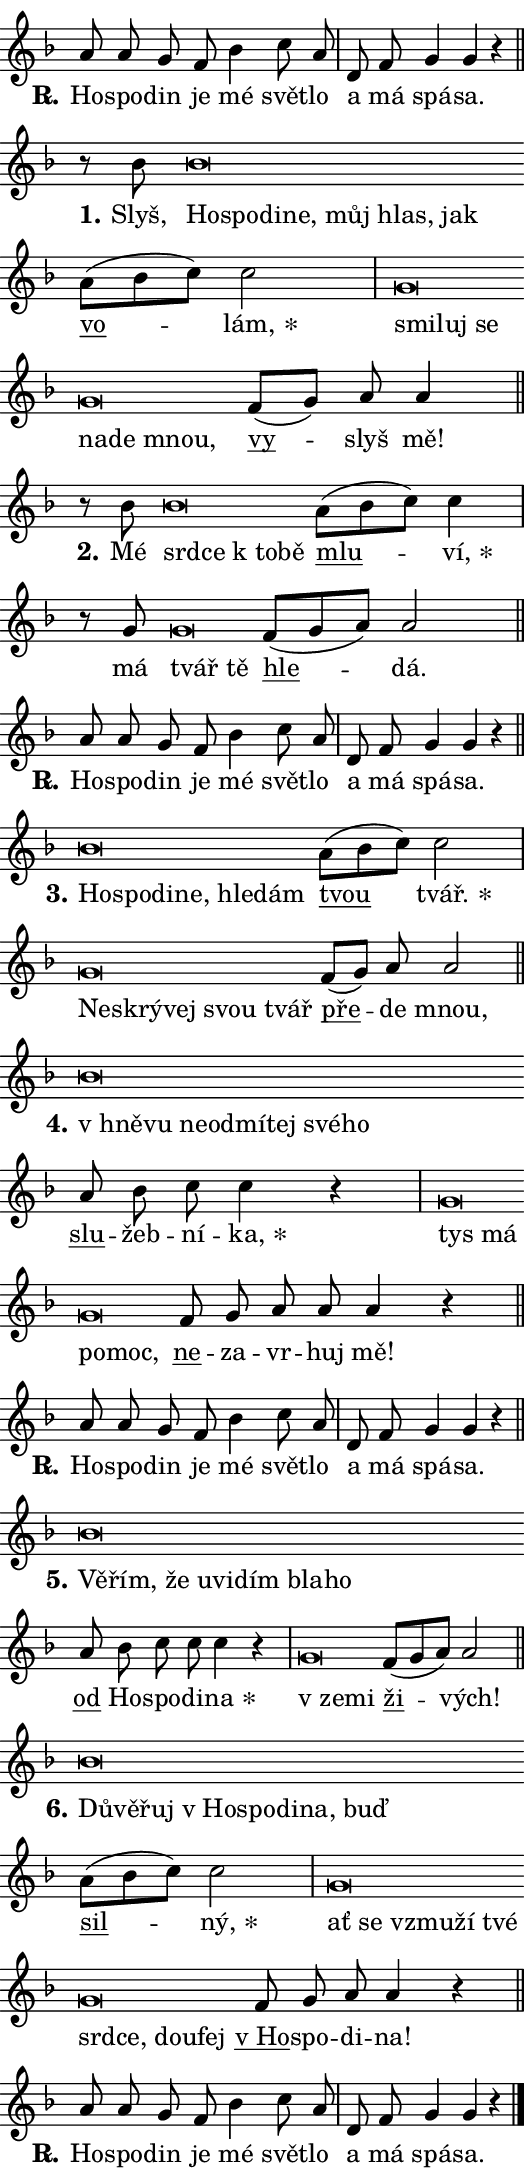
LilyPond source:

\version "2.24.0"
\header { tagline = "" }
\paper {
  indent = 0\cm
  top-margin = 0\cm
  right-margin = 0.13\cm % to fit lyric hyphens
  bottom-margin = 0\cm
  left-margin = 0\cm
  paper-width = 9\cm
  page-breaking = #ly:one-page-breaking
  system-system-spacing.basic-distance = #11
  score-system-spacing.basic-distance = #11
  ragged-last = ##f
}


%% Author: Thomas Morley
%% https://lists.gnu.org/archive/html/lilypond-user/2020-05/msg00002.html
#(define (line-position grob)
"Returns position of @var[grob} in current system:
   @code{'start}, if at first time-step
   @code{'end}, if at last time-step
   @code{'middle} otherwise
"
  (let* ((col (ly:item-get-column grob))
         (ln (ly:grob-object col 'left-neighbor))
         (rn (ly:grob-object col 'right-neighbor))
         (col-to-check-left (if (ly:grob? ln) ln col))
         (col-to-check-right (if (ly:grob? rn) rn col))
         (break-dir-left
           (and
             (ly:grob-property col-to-check-left 'non-musical #f)
             (ly:item-break-dir col-to-check-left)))
         (break-dir-right
           (and
             (ly:grob-property col-to-check-right 'non-musical #f)
             (ly:item-break-dir col-to-check-right))))
        (cond ((eqv? 1 break-dir-left) 'start)
              ((eqv? -1 break-dir-right) 'end)
              (else 'middle))))

#(define (tranparent-at-line-position vctor)
  (lambda (grob)
  "Relying on @code{line-position} select the relevant enry from @var{vctor}.
Used to determine transparency,"
    (case (line-position grob)
      ((end) (not (vector-ref vctor 0)))
      ((middle) (not (vector-ref vctor 1)))
      ((start) (not (vector-ref vctor 2))))))

noteHeadBreakVisibility =
#(define-music-function (break-visibility)(vector?)
"Makes @code{NoteHead}s transparent relying on @var{break-visibility}"
#{
  \override NoteHead.transparent =
    #(tranparent-at-line-position break-visibility)
#})

#(define delete-ledgers-for-transparent-note-heads
  (lambda (grob)
    "Reads whether a @code{NoteHead} is transparent.
If so this @code{NoteHead} is removed from @code{'note-heads} from
@var{grob}, which is supposed to be @code{LedgerLineSpanner}.
As a result ledgers are not printed for this @code{NoteHead}"
    (let* ((nhds-array (ly:grob-object grob 'note-heads))
           (nhds-list
             (if (ly:grob-array? nhds-array)
                 (ly:grob-array->list nhds-array)
                 '()))
           ;; Relies on the transparent-property being done before
           ;; Staff.LedgerLineSpanner.after-line-breaking is executed.
           ;; This is fragile ...
           (to-keep
             (remove
               (lambda (nhd)
                 (ly:grob-property nhd 'transparent #f))
               nhds-list)))
      ;; TODO find a better method to iterate over grob-arrays, similiar
      ;; to filter/remove etc for lists
      ;; For now rebuilt from scratch
      (set! (ly:grob-object grob 'note-heads)  '())
      (for-each
        (lambda (nhd)
          (ly:pointer-group-interface::add-grob grob 'note-heads nhd))
        to-keep))))

squashNotes = {
  \override NoteHead.X-extent = #'(-0.2 . 0.2)
  \override NoteHead.Y-extent = #'(-0.75 . 0)
  \override NoteHead.stencil =
    #(lambda (grob)
       (let ((pos (ly:grob-property grob 'staff-position)))
         (begin
           (if (< pos -7) (display "ERROR: Lower brevis then expected\n") (display ""))
           (if (<= pos -6) ly:text-interface::print ly:note-head::print))))
}
unSquashNotes = {
  \revert NoteHead.X-extent
  \revert NoteHead.Y-extent
  \revert NoteHead.stencil
}

hideNotes = \noteHeadBreakVisibility #begin-of-line-visible
unHideNotes = \noteHeadBreakVisibility #all-visible

% work-around for resetting accidentals
% https://lilypond.org/doc/v2.23/Documentation/notation/displaying-rhythms#unmetered-music
cadenzaMeasure = {
  \cadenzaOff
  \partial 1024 s1024
  \cadenzaOn
}

#(define-markup-command (accent layout props text) (markup?)
  "Underline accented syllable"
  (interpret-markup layout props
    #{\markup \override #'(offset . 4.3) \underline { #text }#}))

responsum = \markup \concat {
  "R" \hspace #-1.05 \path #0.1 #'((moveto 0 0.07) (lineto 0.9 0.8)) \hspace #0.05 "."
}

spaceSize = #0.6828661417322834 % exact space size for TeX Gyre Schola

\layout {
  \context {
    \Staff
    \remove "Time_signature_engraver"
    \override LedgerLineSpanner.after-line-breaking = #delete-ledgers-for-transparent-note-heads
  }
  \context {
    \Lyrics {
      \override LyricSpace.minimum-distance = \spaceSize
      \override LyricText.font-name = #"TeX Gyre Schola"
      \override LyricText.font-size = 1
      \override StanzaNumber.font-name = #"TeX Gyre Schola Bold"
      \override StanzaNumber.font-size = 1
    }
  }
  \context {
    \Score 
    \override NoteHead.text =
      #(lambda (grob) 
        (let ((pos (ly:grob-property grob 'staff-position)))
          #{\markup {
            \combine
              \halign #-0.55 \raise #(if (= pos -6) 0 0.5) \override #'(thickness . 2) \draw-line #'(3.2 . 0)
              \musicglyph "noteheads.sM1"
          }#}))
  }
}

% magnetic-lyrics.ily
%
%   written by
%     Jean Abou Samra <jean@abou-samra.fr>
%     Werner Lemberg <wl@gnu.org>
%
%   adapted by
%     Jiri Hon <jiri.hon@gmail.com>
%
% Version 2022-Apr-15

% https://www.mail-archive.com/lilypond-user@gnu.org/msg149350.html

#(define (Left_hyphen_pointer_engraver context)
   "Collect syllable-hyphen-syllable occurrences in lyrics and store
them in properties.  This engraver only looks to the left.  For
example, if the lyrics input is @code{foo -- bar}, it does the
following.

@itemize @bullet
@item
Set the @code{text} property of the @code{LyricHyphen} grob between
@q{foo} and @q{bar} to @code{foo}.

@item
Set the @code{left-hyphen} property of the @code{LyricText} grob with
text @q{foo} to the @code{LyricHyphen} grob between @q{foo} and
@q{bar}.
@end itemize

Use this auxiliary engraver in combination with the
@code{lyric-@/text::@/apply-@/magnetic-@/offset!} hook."
   (let ((hyphen #f)
         (text #f))
     (make-engraver
      (acknowledgers
       ((lyric-syllable-interface engraver grob source-engraver)
        (set! text grob)))
      (end-acknowledgers
       ((lyric-hyphen-interface engraver grob source-engraver)
        ;(when (not (grob::has-interface grob 'lyric-space-interface))
          (set! hyphen grob)));)
      ((stop-translation-timestep engraver)
       (when (and text hyphen)
         (ly:grob-set-object! text 'left-hyphen hyphen))
       (set! text #f)
       (set! hyphen #f)))))

#(define (lyric-text::apply-magnetic-offset! grob)
   "If the space between two syllables is less than the value in
property @code{LyricText@/.details@/.squash-threshold}, move the right
syllable to the left so that it gets concatenated with the left
syllable.

Use this function as a hook for
@code{LyricText@/.after-@/line-@/breaking} if the
@code{Left_@/hyphen_@/pointer_@/engraver} is active."
   (let ((hyphen (ly:grob-object grob 'left-hyphen #f)))
     (when hyphen
       (let ((left-text (ly:spanner-bound hyphen LEFT)))
         (when (grob::has-interface left-text 'lyric-syllable-interface)
           (let* ((common (ly:grob-common-refpoint grob left-text X))
                  (this-x-ext (ly:grob-extent grob common X))
                  (left-x-ext
                   (begin
                     ;; Trigger magnetism for left-text.
                     (ly:grob-property left-text 'after-line-breaking)
                     (ly:grob-extent left-text common X)))
                  ;; `delta` is the gap width between two syllables.
                  (delta (- (interval-start this-x-ext)
                            (interval-end left-x-ext)))
                  (details (ly:grob-property grob 'details))
                  (threshold (assoc-get 'squash-threshold details 0.2)))
             (when (< delta threshold)
               (let* (;; We have to manipulate the input text so that
                      ;; ligatures crossing syllable boundaries are not
                      ;; disabled.  For languages based on the Latin
                      ;; script this is essentially a beautification.
                      ;; However, for non-Western scripts it can be a
                      ;; necessity.
                      (lt (ly:grob-property left-text 'text))
                      (rt (ly:grob-property grob 'text))
                      (is-space (grob::has-interface hyphen 'lyric-space-interface))
                      (space (if is-space " " ""))
                      (extra-delta (if is-space spaceSize 0))
                      ;; Append new syllable.
                      (ltrt-space (if (and (string? lt) (string? rt))
                                (string-append lt space rt)
                                (make-concat-markup (list lt space rt))))
                      ;; Right-align `ltrt` to the right side.
                      (ltrt-space-markup (grob-interpret-markup
                               grob
                               (make-translate-markup
                                (cons (interval-length this-x-ext) 0)
                                (make-right-align-markup ltrt-space)))))
                 (begin
                   ;; Don't print `left-text`.
                   (ly:grob-set-property! left-text 'stencil #f)
                   ;; Set text and stencil (which holds all collected
                   ;; syllables so far) and shift it to the left.
                   (ly:grob-set-property! grob 'text ltrt-space)
                   (ly:grob-set-property! grob 'stencil ltrt-space-markup)
                   (ly:grob-translate-axis! grob (- (- delta extra-delta)) X))))))))))


#(define (lyric-hyphen::displace-bounds-first grob)
   ;; Make very sure this callback isn't triggered too early.
   (let ((left (ly:spanner-bound grob LEFT))
         (right (ly:spanner-bound grob RIGHT)))
     (ly:grob-property left 'after-line-breaking)
     (ly:grob-property right 'after-line-breaking)
     (ly:lyric-hyphen::print grob)))

squashThreshold = #0.4

\layout {
  \context {
    \Lyrics
    \consists #Left_hyphen_pointer_engraver
    \override LyricText.after-line-breaking =
      #lyric-text::apply-magnetic-offset!
    \override LyricHyphen.stencil = #lyric-hyphen::displace-bounds-first
    \override LyricText.details.squash-threshold = \squashThreshold
    \override LyricHyphen.minimum-distance = 0
    \override LyricHyphen.minimum-length = \squashThreshold
  }
}

squashText = \override LyricText.details.squash-threshold = 9999
unSquashText = \override LyricText.details.squash-threshold = \squashThreshold

leftText = \override LyricText.self-alignment-X = #LEFT
unLeftText = \revert LyricText.self-alignment-X

starOffset = #(lambda (grob) 
                (let ((x_offset (ly:self-alignment-interface::aligned-on-x-parent grob)))
                  (if (= x_offset 0) 0 (+ x_offset 1.2))))

star = #(define-music-function (syllable)(string?)
"Append star separator at the end of a syllable"
#{
  \once \override LyricText.X-offset = #starOffset
  \lyricmode { \markup {
    #syllable
    \override #'((font-name . "TeX Gyre Schola Bold")) \hspace #0.2 \lower #0.65 \larger "*"
  } }
#})

starAccent = #(define-music-function (syllable)(string?)
"Append star separator at the end of a syllable and make accent"
#{
  \once \override LyricText.X-offset = #starOffset
  \lyricmode { \markup {
    \accent #syllable
    \override #'((font-name . "TeX Gyre Schola Bold")) \hspace #0.2 \lower #0.65 \larger "*"
  } }
#})

breath = #(define-music-function (syllable)(string?)
"Append breathing indicator at the end of a syllable"
#{
  \lyricmode { \markup { #syllable "+" } }
#})

optionalBreath = #(define-music-function (syllable)(string?)
"Append optional breathing indicator at the end of a syllable"
#{
  \lyricmode { \markup { #syllable "(+)" } }
#})


\score {
    <<
        \new Voice = "melody" { \cadenzaOn \key f \major \relative { a'8 a g f bes4 c8 a \cadenzaMeasure \bar "|" d, f \bar "" g4 g r \cadenzaMeasure \bar "||" \break } }
        \new Lyrics \lyricsto "melody" { \lyricmode { \set stanza = \responsum
Ho -- spo -- din je mé svět -- lo a má spá -- sa. } }
    >>
    \layout {}
}

\score {
    <<
        \new Voice = "melody" { \cadenzaOn \key f \major \relative { r8 bes'8 \squashNotes bes\breve*1/16 \hideNotes \breve*1/16 \bar "" \breve*1/16 \bar "" \breve*1/16 \bar "" \breve*1/16 \bar "" \breve*1/16 \breve*1/16 \bar "" \unHideNotes \unSquashNotes \bar "" a8[( bes c)] c2 \cadenzaMeasure \bar "|" \squashNotes g\breve*1/16 \hideNotes \breve*1/16 \bar "" \breve*1/16 \bar "" \breve*1/16 \bar "" \breve*1/16 \breve*1/16 \bar "" \unHideNotes \unSquashNotes \bar "" f8[( g)] a a4 \cadenzaMeasure \bar "||" \break } }
        \new Lyrics \lyricsto "melody" { \lyricmode { \set stanza = "1."
Slyš, \leftText Ho -- \squashText spo -- di -- ne, můj hlas, jak \unLeftText \unSquashText \markup \accent vo -- \star lám, \leftText smi -- \squashText luj se na -- de mnou, \unLeftText \unSquashText \markup \accent vy -- slyš mě! } }
    >>
    \layout {}
}

\score {
    <<
        \new Voice = "melody" { \cadenzaOn \key f \major \relative { r8 bes'8 \squashNotes bes\breve*1/16 \hideNotes \breve*1/16 \bar "" \breve*1/16 \breve*1/16 \bar "" \unHideNotes \unSquashNotes \bar "" a8[( bes c)] c4 \cadenzaMeasure \bar "|" r8 g \squashNotes g\breve*1/16 \hideNotes \breve*1/16 \bar "" \unHideNotes \unSquashNotes \bar "" f8[( g a)] a2 \cadenzaMeasure \bar "||" \break } }
        \new Lyrics \lyricsto "melody" { \lyricmode { \set stanza = "2."
Mé \leftText srd -- \squashText ce "k to" -- bě \unLeftText \unSquashText \markup \accent mlu -- \star ví, má \leftText tvář \squashText tě \unLeftText \unSquashText \markup \accent hle -- dá. } }
    >>
    \layout {}
}

\score {
    <<
        \new Voice = "melody" { \cadenzaOn \key f \major \relative { a'8 a g f bes4 c8 a \cadenzaMeasure \bar "|" d, f \bar "" g4 g r \cadenzaMeasure \bar "||" \break } }
        \new Lyrics \lyricsto "melody" { \lyricmode { \set stanza = \responsum
Ho -- spo -- din je mé svět -- lo a má spá -- sa. } }
    >>
    \layout {}
}

\score {
    <<
        \new Voice = "melody" { \cadenzaOn \key f \major \relative { \squashNotes bes'\breve*1/16 \hideNotes \breve*1/16 \bar "" \breve*1/16 \bar "" \breve*1/16 \bar "" \breve*1/16 \breve*1/16 \bar "" \unHideNotes \unSquashNotes \bar "" a8[( bes c)] c2 \cadenzaMeasure \bar "|" \squashNotes g\breve*1/16 \hideNotes \breve*1/16 \bar "" \breve*1/16 \bar "" \breve*1/16 \breve*1/16 \bar "" \unHideNotes \unSquashNotes \bar "" f8[( g)] a a2 \cadenzaMeasure \bar "||" \break } }
        \new Lyrics \lyricsto "melody" { \lyricmode { \set stanza = "3."
\leftText Ho -- \squashText spo -- di -- ne, hle -- dám \unLeftText \unSquashText \markup \accent tvou \star tvář. \leftText Ne -- \squashText skrý -- vej svou tvář \unLeftText \unSquashText \markup \accent pře -- de mnou, } }
    >>
    \layout {}
}

\score {
    <<
        \new Voice = "melody" { \cadenzaOn \key f \major \relative { \squashNotes bes'\breve*1/16 \hideNotes \breve*1/16 \bar "" \breve*1/16 \bar "" \breve*1/16 \bar "" \breve*1/16 \bar "" \breve*1/16 \bar "" \breve*1/16 \breve*1/16 \bar "" \unHideNotes \unSquashNotes \bar "" a8 bes c c4 r \cadenzaMeasure \bar "|" \squashNotes g\breve*1/16 \hideNotes \breve*1/16 \bar "" \breve*1/16 \breve*1/16 \bar "" \unHideNotes \unSquashNotes \bar "" f8 g a a a4 r \cadenzaMeasure \bar "||" \break } }
        \new Lyrics \lyricsto "melody" { \lyricmode { \set stanza = "4."
\leftText "v hně" -- \squashText vu ne -- od -- mí -- tej své -- ho \unLeftText \unSquashText \markup \accent slu -- žeb -- ní -- \star ka, \leftText tys \squashText má po -- moc, \unLeftText \unSquashText \markup \accent ne -- za -- vr -- huj mě! } }
    >>
    \layout {}
}

\score {
    <<
        \new Voice = "melody" { \cadenzaOn \key f \major \relative { a'8 a g f bes4 c8 a \cadenzaMeasure \bar "|" d, f \bar "" g4 g r \cadenzaMeasure \bar "||" \break } }
        \new Lyrics \lyricsto "melody" { \lyricmode { \set stanza = \responsum
Ho -- spo -- din je mé svět -- lo a má spá -- sa. } }
    >>
    \layout {}
}

\score {
    <<
        \new Voice = "melody" { \cadenzaOn \key f \major \relative { \squashNotes bes'\breve*1/16 \hideNotes \breve*1/16 \bar "" \breve*1/16 \bar "" \breve*1/16 \bar "" \breve*1/16 \bar "" \breve*1/16 \bar "" \breve*1/16 \breve*1/16 \bar "" \unHideNotes \unSquashNotes \bar "" a8 bes c c c4 r \cadenzaMeasure \bar "|" \squashNotes g\breve*1/16 \hideNotes \breve*1/16 \bar "" \unHideNotes \unSquashNotes \bar "" f8[( g a)] a2 \cadenzaMeasure \bar "||" \break } }
        \new Lyrics \lyricsto "melody" { \lyricmode { \set stanza = "5."
\leftText Vě -- \squashText řím, že u -- vi -- dím bla -- ho \unLeftText \unSquashText \markup \accent od Ho -- spo -- di -- \star na \leftText "v ze" -- \squashText mi \unLeftText \unSquashText \markup \accent ži -- vých! } }
    >>
    \layout {}
}

\score {
    <<
        \new Voice = "melody" { \cadenzaOn \key f \major \relative { \squashNotes bes'\breve*1/16 \hideNotes \breve*1/16 \bar "" \breve*1/16 \bar "" \breve*1/16 \bar "" \breve*1/16 \bar "" \breve*1/16 \bar "" \breve*1/16 \breve*1/16 \bar "" \unHideNotes \unSquashNotes \bar "" a8[( bes c)] c2 \cadenzaMeasure \bar "|" \squashNotes g\breve*1/16 \hideNotes \breve*1/16 \bar "" \breve*1/16 \bar "" \breve*1/16 \bar "" \breve*1/16 \bar "" \breve*1/16 \bar "" \breve*1/16 \bar "" \breve*1/16 \breve*1/16 \bar "" \unHideNotes \unSquashNotes \bar "" f8 g a a4 r \cadenzaMeasure \bar "||" \break } }
        \new Lyrics \lyricsto "melody" { \lyricmode { \set stanza = "6."
\leftText Dů -- \squashText vě -- řuj "v Ho" -- spo -- di -- na, buď \unLeftText \unSquashText \markup \accent sil -- \star ný, \leftText ať \squashText se vzmu -- ží tvé srd -- ce, dou -- fej \unLeftText \unSquashText \markup \accent "v Ho" -- spo -- di -- na! } }
    >>
    \layout {}
}

\score {
    <<
        \new Voice = "melody" { \cadenzaOn \key f \major \relative { a'8 a g f bes4 c8 a \cadenzaMeasure \bar "|" d, f \bar "" g4 g r \cadenzaMeasure \bar "||" \break } \bar "|." }
        \new Lyrics \lyricsto "melody" { \lyricmode { \set stanza = \responsum
Ho -- spo -- din je mé svět -- lo a má spá -- sa. } }
    >>
    \layout {}
}
